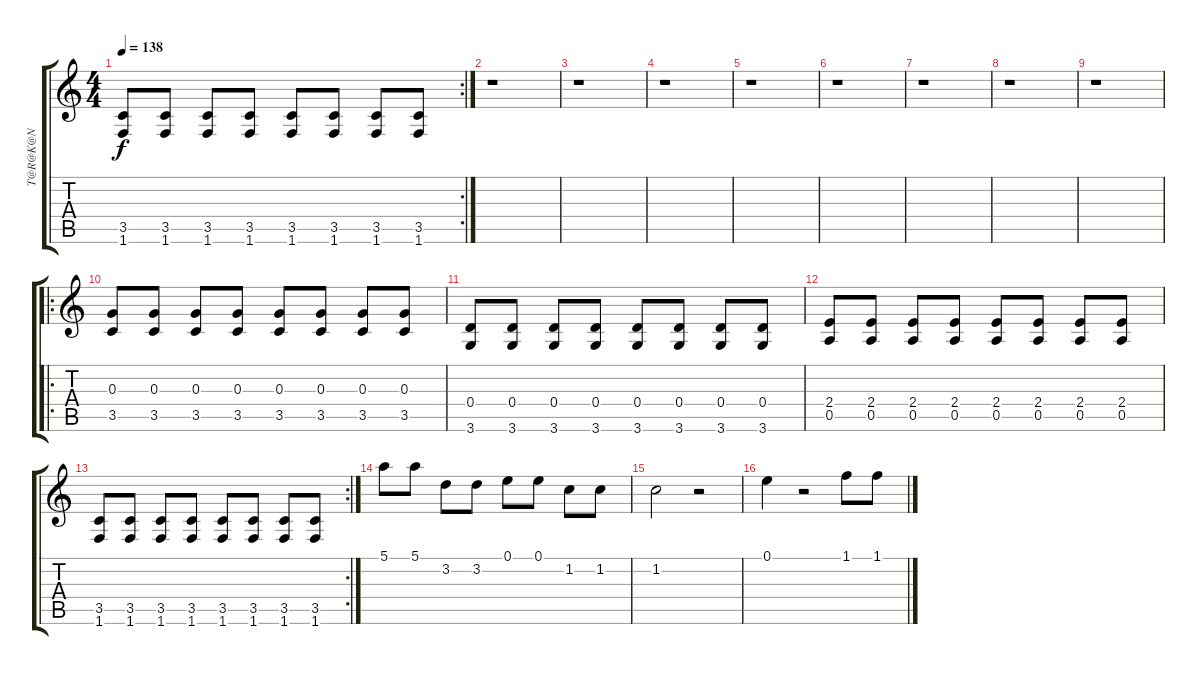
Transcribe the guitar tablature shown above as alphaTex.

\track ("T@R@K@N" "T@R@K@N") {instrument distortionguitar}
\staff {score tabs}
\tuning (E4 B3 G3 D3 A2 E2) {hide}
\rc 2
\ts (4 4)
\tempo 138
\clef g2
\ks c
(3.5 1.6).8{dy f} (3.5 1.6).8 (3.5 1.6).8 (3.5 1.6).8 (3.5 1.6).8 (3.5 1.6).8 (3.5 1.6).8 (3.5 1.6).8 |
r.1 |
r.1 |
r.1 |
r.1 |
r.1 |
r.1 |
r.1 |
r.1 |
\ro
(0.3 3.5).8 (0.3 3.5).8 (0.3 3.5).8 (0.3 3.5).8 (0.3 3.5).8 (0.3 3.5).8 (0.3 3.5).8 (0.3 3.5).8 |
(0.4 3.6).8 (0.4 3.6).8 (0.4 3.6).8 (0.4 3.6).8 (0.4 3.6).8 (0.4 3.6).8 (0.4 3.6).8 (0.4 3.6).8 |
(2.4 0.5).8 (2.4 0.5).8 (2.4 0.5).8 (2.4 0.5).8 (2.4 0.5).8 (2.4 0.5).8 (2.4 0.5).8 (2.4 0.5).8 |
\rc 2
(3.5 1.6).8 (3.5 1.6).8 (3.5 1.6).8 (3.5 1.6).8 (3.5 1.6).8 (3.5 1.6).8 (3.5 1.6).8 (3.5 1.6).8 |
5.1.8 5.1.8 3.2.8 3.2.8 0.1.8 0.1.8 1.2.8 1.2.8 |
1.2.2 r.2 |
0.1.4 r.2 1.1.8 1.1.8
